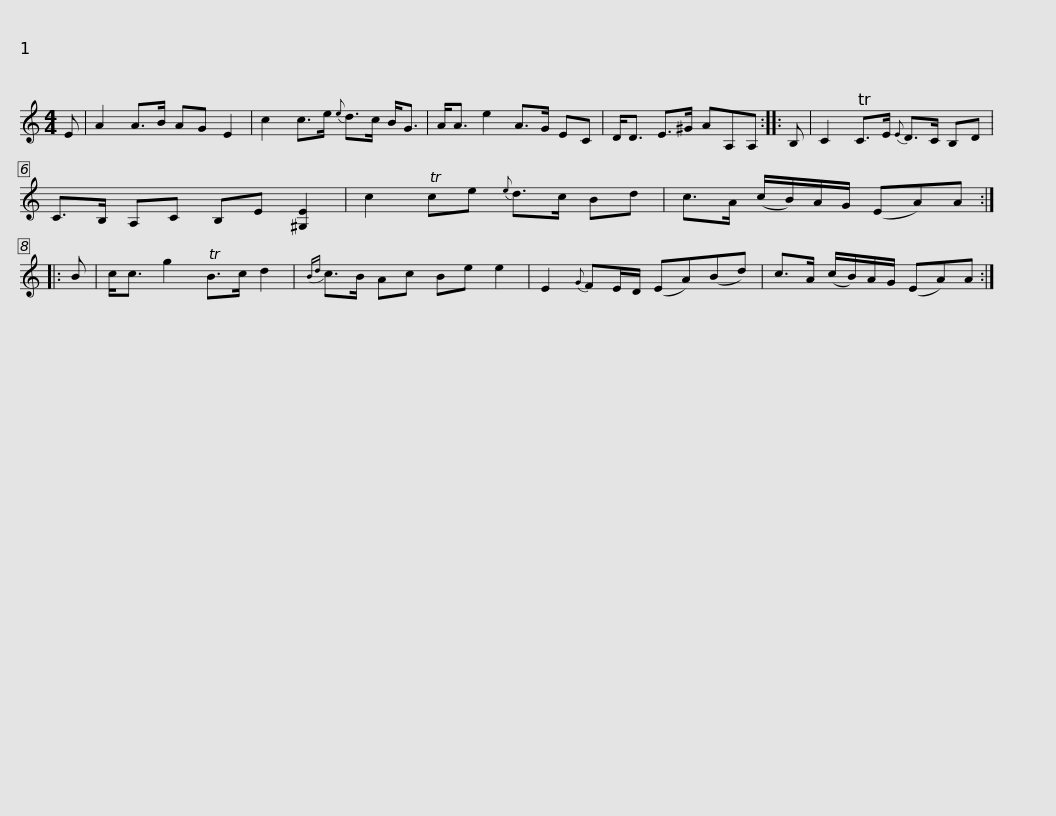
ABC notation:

X:1
L:1/8
M:4/4
I:linebreak $
K:C
V:1 treble
V:1
 E | A2 A>B AG E2 | c2 c>e{e} d>c B<G | A<A e2 A>G EC | D<D E>^G AA,A, :: %5
 B, |$ C2 TC>E{E} D>C B,D | C>B, A,C B,E [^G,E]2 | c2 Tce{e} d>c Bd | c>A (c/B/)A/G/ (EA)A :: %10
 B |$ c<c g2 TB>c d2 |{Bd} c>B Ac Be e2 | E2{G} FE/D/ (EA)(Bd) | c>A (c/B/)A/G/ (EA)A :| %15
